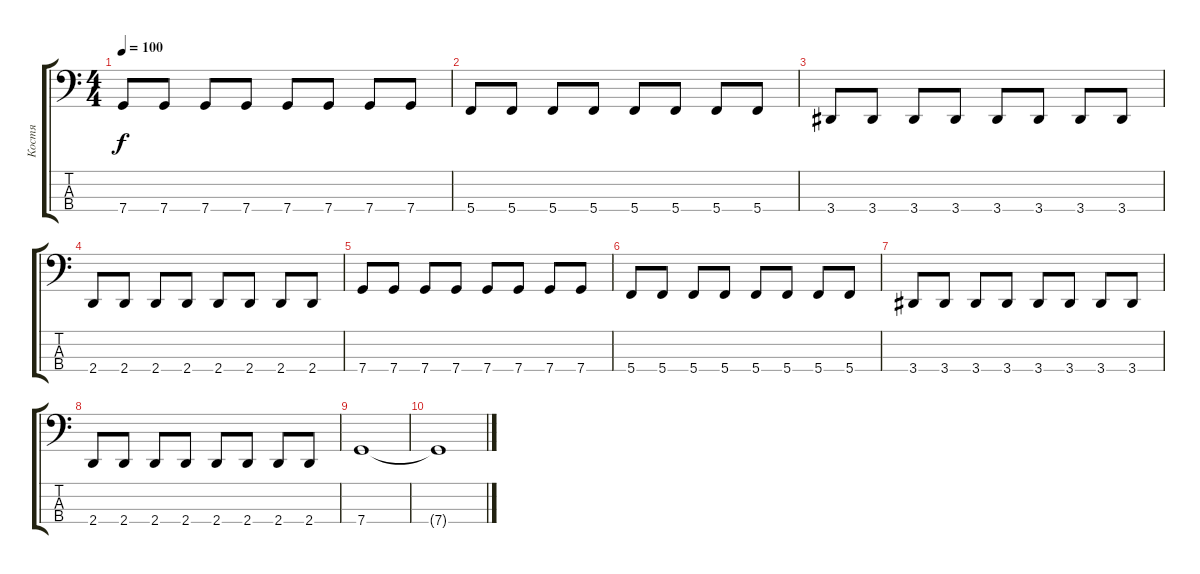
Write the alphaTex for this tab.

\track ("Костя" "Костя") {instrument electricbassfinger}
\staff {score tabs}
\tuning (F2 C2 G1 C1) {hide}
\ts (4 4)
\tempo 100
\clef f4
\ks c
7.4.8{dy f} 7.4.8 7.4.8 7.4.8 7.4.8 7.4.8 7.4.8 7.4.8 |
5.4.8 5.4.8 5.4.8 5.4.8 5.4.8 5.4.8 5.4.8 5.4.8 |
3.4.8 3.4.8 3.4.8 3.4.8 3.4.8 3.4.8 3.4.8 3.4.8 |
2.4.8 2.4.8 2.4.8 2.4.8 2.4.8 2.4.8 2.4.8 2.4.8 |
7.4.8 7.4.8 7.4.8 7.4.8 7.4.8 7.4.8 7.4.8 7.4.8 |
5.4.8 5.4.8 5.4.8 5.4.8 5.4.8 5.4.8 5.4.8 5.4.8 |
3.4.8 3.4.8 3.4.8 3.4.8 3.4.8 3.4.8 3.4.8 3.4.8 |
2.4.8 2.4.8 2.4.8 2.4.8 2.4.8 2.4.8 2.4.8 2.4.8 |
7.4.1 |
7.4{t}.1
